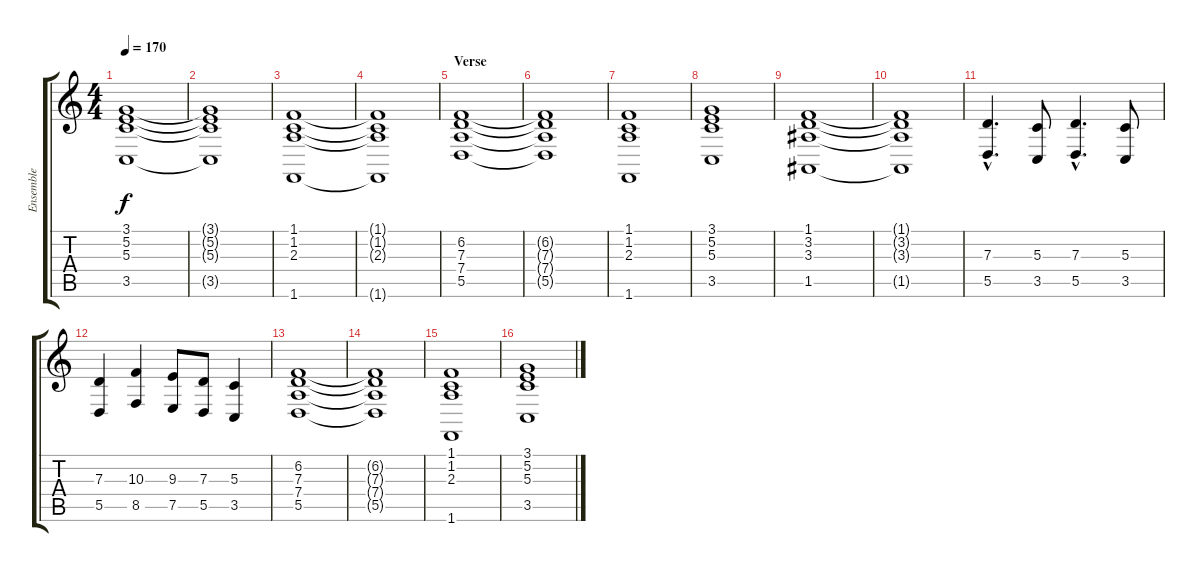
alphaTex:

\track ("Ensemble" "Ensemble") {instrument stringensemble1}
\staff {score tabs}
\tuning (E4 B3 G3 D3 A2 E2) {hide}
\ts (4 4)
\tempo 170
\clef g2
\ks c
(3.1 5.2 5.3 3.5).1{dy f} |
(3.1{t} 5.2{t} 5.3{t} 3.5{t}).1 |
(1.1 1.2 2.3 1.6).1 |
(1.1{t} 1.2{t} 2.3{t} 1.6{t}).1 |
\section ("" "Verse")
(6.2 7.3 7.4 5.5).1 |
(6.2{t} 7.3{t} 7.4{t} 5.5{t}).1 |
(1.1 1.2 2.3 1.6).1 |
(3.1 5.2 5.3 3.5).1 |
(1.1 3.2 3.3 1.5).1 |
(1.1{t} 3.2{t} 3.3{t} 1.5{t}).1 |
(7.3{hac} 5.5{hac}).4{d} (5.3 3.5).8 (7.3{hac} 5.5{hac}).4{d} (5.3 3.5).8 |
(7.3 5.5).4 (10.3 8.5).4 (9.3 7.5).8 (7.3 5.5).8 (5.3 3.5).4 |
(6.2 7.3 7.4 5.5).1 |
(6.2{t} 7.3{t} 7.4{t} 5.5{t}).1 |
(1.1 1.2 2.3 1.6).1 |
(3.1 5.2 5.3 3.5).1
